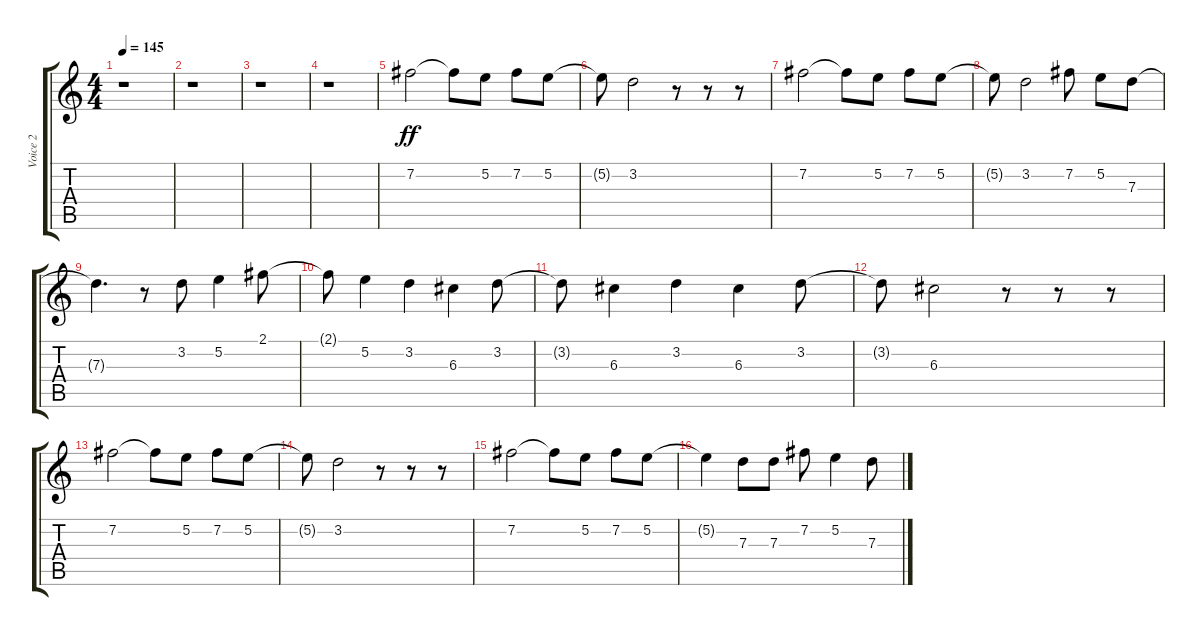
\track ("Voice 2" "Voice 2") {instrument electricguitarjazz}
\staff {score tabs}
\tuning (E4 B3 G3 D3 A2 E2) {hide}
\ts (4 4)
\tempo 145
\clef g2
\ks c
r.1{dy ff} |
r.1 |
r.1 |
r.1 |
7.2.2 7.2{t}.8 5.2.8 7.2.8 5.2.8 |
5.2{t}.8 3.2.2 r.8 r.8 r.8 |
7.2.2 7.2{t}.8 5.2.8 7.2.8 5.2.8 |
5.2{t}.8 3.2.2 7.2.8 5.2.8 7.3.8 |
7.3{t}.4{d} r.8 3.2.8 5.2.4 2.1.8 |
2.1{t}.8 5.2.4 3.2.4 6.3.4 3.2.8 |
3.2{t}.8 6.3.4 3.2.4 6.3.4 3.2.8 |
3.2{t}.8 6.3.2 r.8 r.8 r.8 |
7.2.2 7.2{t}.8 5.2.8 7.2.8 5.2.8 |
5.2{t}.8 3.2.2 r.8 r.8 r.8 |
7.2.2 7.2{t}.8 5.2.8 7.2.8 5.2.8 |
5.2{t}.4 7.3.8 7.3.8 7.2.8 5.2.4 7.3.8
